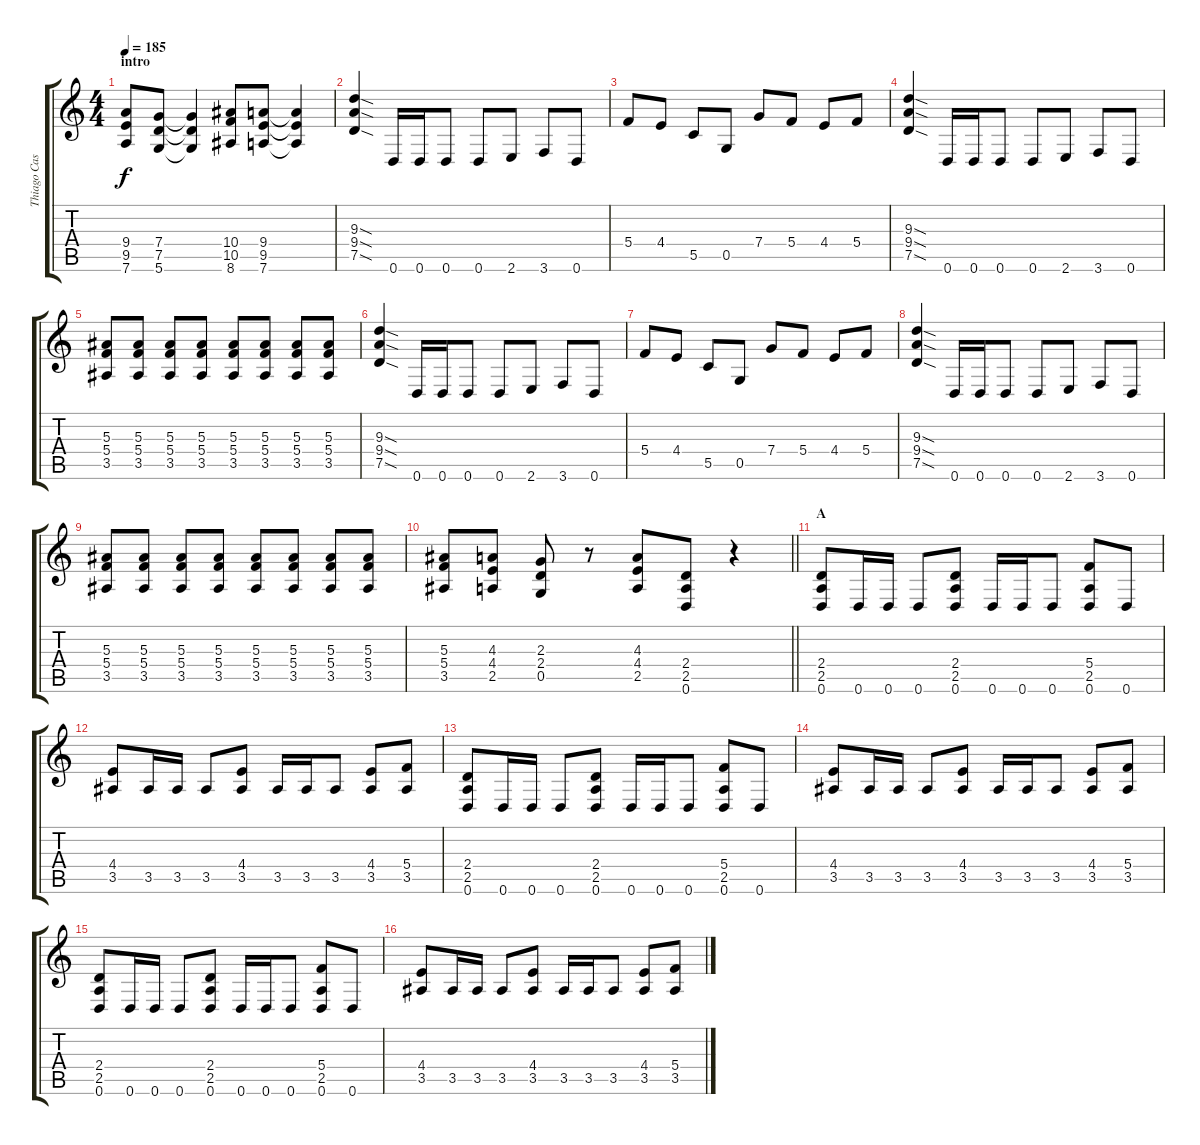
\track ("Thiago Castro" "Thiago Cas") {instrument distortionguitar}
\staff {score tabs}
\tuning (D4 A3 F3 C3 G2 D2) {hide}
\ts (4 4)
\section ("" "intro")
\tempo 185
\clef g2
\ks c
(9.4 9.5 7.6).8{dy f instrument distortionguitar} (7.4 7.5 5.6).8 (7.4{t} 7.5{t} 5.6{t}).4 (10.4 10.5 8.6).8 (9.4 9.5 7.6).8 (9.4{t} 9.5{t} 7.6{t}).4 |
(9.3{sod} 9.4{sod} 7.5{sod}).4 0.6.16 0.6.16 0.6.8 0.6.8 2.6.8 3.6.8 0.6.8 |
5.4.8 4.4.8 5.5.8 0.5.8 7.4.8 5.4.8 4.4.8 5.4.8 |
(9.3{sod} 9.4{sod} 7.5{sod}).4 0.6.16 0.6.16 0.6.8 0.6.8 2.6.8 3.6.8 0.6.8 |
(5.3 5.4 3.5).8 (5.3 5.4 3.5).8 (5.3 5.4 3.5).8 (5.3 5.4 3.5).8 (5.3 5.4 3.5).8 (5.3 5.4 3.5).8 (5.3 5.4 3.5).8 (5.3 5.4 3.5).8 |
(9.3{sod} 9.4{sod} 7.5{sod}).4 0.6.16 0.6.16 0.6.8 0.6.8 2.6.8 3.6.8 0.6.8 |
5.4.8 4.4.8 5.5.8 0.5.8 7.4.8 5.4.8 4.4.8 5.4.8 |
(9.3{sod} 9.4{sod} 7.5{sod}).4 0.6.16 0.6.16 0.6.8 0.6.8 2.6.8 3.6.8 0.6.8 |
(5.3 5.4 3.5).8 (5.3 5.4 3.5).8 (5.3 5.4 3.5).8 (5.3 5.4 3.5).8 (5.3 5.4 3.5).8 (5.3 5.4 3.5).8 (5.3 5.4 3.5).8 (5.3 5.4 3.5).8 |
\barLineRight lightlight
(5.3 5.4 3.5).8 (4.3 4.4 2.5).8 (2.3 2.4 0.5).8 r.8 (4.3 4.4 2.5).8 (2.4 2.5 0.6).8 r.4 |
\section ("" "A")
(2.4 2.5 0.6).8 0.6.16 0.6.16 0.6.8 (2.4 2.5 0.6).8 0.6.16 0.6.16 0.6.8 (5.4 2.5 0.6).8 0.6.8 |
(4.4 3.5).8 3.5.16 3.5.16 3.5.8 (4.4 3.5).8 3.5.16 3.5.16 3.5.8 (4.4 3.5).8 (5.4 3.5).8 |
(2.4 2.5 0.6).8 0.6.16 0.6.16 0.6.8 (2.4 2.5 0.6).8 0.6.16 0.6.16 0.6.8 (5.4 2.5 0.6).8 0.6.8 |
(4.4 3.5).8 3.5.16 3.5.16 3.5.8 (4.4 3.5).8 3.5.16 3.5.16 3.5.8 (4.4 3.5).8 (5.4 3.5).8 |
(2.4 2.5 0.6).8 0.6.16 0.6.16 0.6.8 (2.4 2.5 0.6).8 0.6.16 0.6.16 0.6.8 (5.4 2.5 0.6).8 0.6.8 |
(4.4 3.5).8 3.5.16 3.5.16 3.5.8 (4.4 3.5).8 3.5.16 3.5.16 3.5.8 (4.4 3.5).8 (5.4 3.5).8
